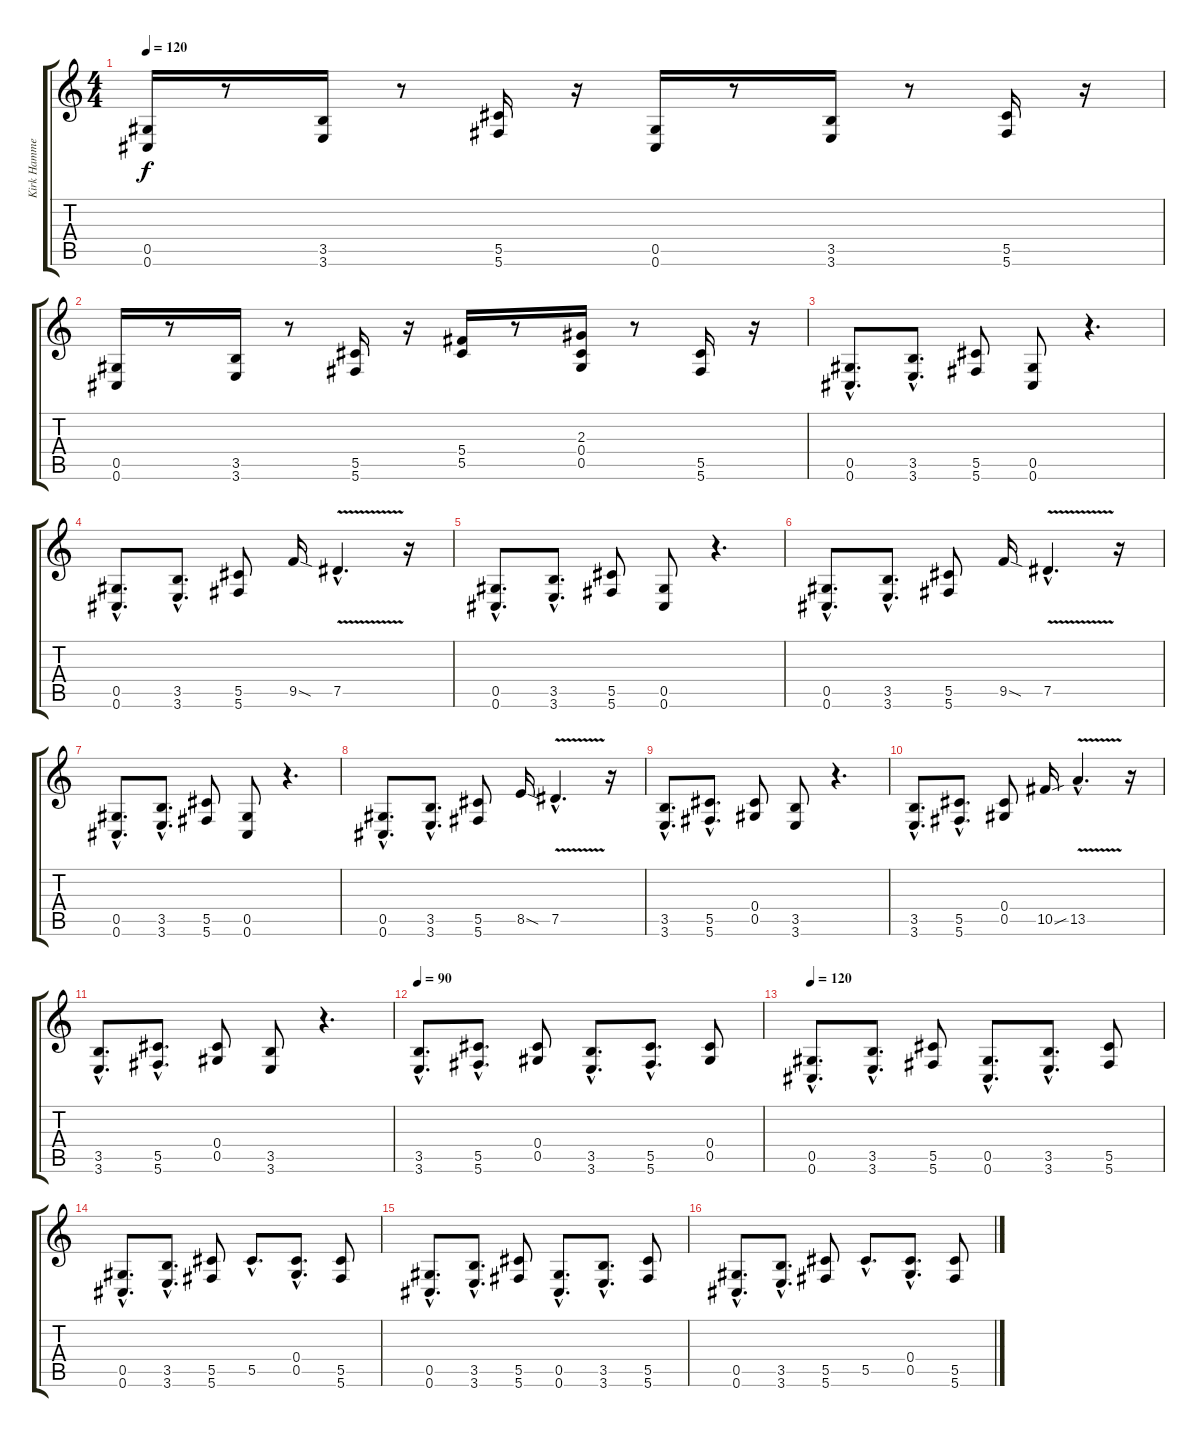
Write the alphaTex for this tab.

\track ("Kirk Hammett dist." "Kirk Hamme") {instrument distortionguitar}
\staff {score tabs}
\tuning (Eb4 Bb3 Gb3 Db3 Ab2 Db2) {hide}
\ts (4 4)
\tempo 120
\clef g2
\ks c
(0.5 0.6).16{dy f} r.8 (3.5 3.6).16 r.8 (5.5 5.6).16 r.16 (0.5 0.6).16 r.8 (3.5 3.6).16 r.8 (5.5 5.6).16 r.16 |
(0.5 0.6).16 r.8 (3.5 3.6).16 r.8 (5.5 5.6).16 r.16 (5.4 5.5).16 r.8 (2.3 0.4 0.5).16 r.8 (5.5 5.6).16 r.16 |
(0.5{hac} 0.6{hac}).8{d} (3.5{hac} 3.6{hac}).8{d} (5.5 5.6).8 (0.5 0.6).8 r.4{d} |
(0.5{hac} 0.6{hac}).8{d} (3.5{hac} 3.6{hac}).8{d} (5.5 5.6).8 9.5{sod}.16 7.5{v hac}.4{d} r.16 |
(0.5{hac} 0.6{hac}).8{d} (3.5{hac} 3.6{hac}).8{d} (5.5 5.6).8 (0.5 0.6).8 r.4{d} |
(0.5{hac} 0.6{hac}).8{d} (3.5{hac} 3.6{hac}).8{d} (5.5 5.6).8 9.5{sod}.16 7.5{v hac}.4{d} r.16 |
(0.5{hac} 0.6{hac}).8{d} (3.5{hac} 3.6{hac}).8{d} (5.5 5.6).8 (0.5 0.6).8 r.4{d} |
(0.5{hac} 0.6{hac}).8{d} (3.5{hac} 3.6{hac}).8{d} (5.5 5.6).8 8.5{sod}.16 7.5{v hac}.4{d} r.16 |
(3.5{hac} 3.6{hac}).8{d} (5.5{hac} 5.6{hac}).8{d} (0.4 0.5).8 (3.5 3.6).8 r.4{d} |
(3.5{hac} 3.6{hac}).8{d} (5.5{hac} 5.6{hac}).8{d} (0.4 0.5).8 10.5{sou}.16 13.5{v hac}.4{d} r.16 |
(3.5{hac} 3.6{hac}).8{d} (5.5{hac} 5.6{hac}).8{d} (0.4 0.5).8 (3.5 3.6).8 r.4{d} |
\tempo 90
(3.5{hac} 3.6{hac}).8{d} (5.5{hac} 5.6{hac}).8{d} (0.4 0.5).8 (3.5{hac} 3.6{hac}).8{d} (5.5{hac} 5.6{hac}).8{d} (0.4 0.5).8 |
\tempo 120
(0.5{hac} 0.6{hac}).8{d} (3.5{hac} 3.6{hac}).8{d} (5.5 5.6).8 (0.5{hac} 0.6{hac}).8{d} (3.5{hac} 3.6{hac}).8{d} (5.5 5.6).8 |
(0.5{hac} 0.6{hac}).8{d} (3.5{hac} 3.6{hac}).8{d} (5.5 5.6).8 5.5{hac}.8{d} (0.4{hac} 0.5{hac}).8{d} (5.5 5.6).8 |
(0.5{hac} 0.6{hac}).8{d} (3.5{hac} 3.6{hac}).8{d} (5.5 5.6).8 (0.5{hac} 0.6{hac}).8{d} (3.5{hac} 3.6{hac}).8{d} (5.5 5.6).8 |
(0.5{hac} 0.6{hac}).8{d} (3.5{hac} 3.6{hac}).8{d} (5.5 5.6).8 5.5{hac}.8{d} (0.4{hac} 0.5{hac}).8{d} (5.5 5.6).8
